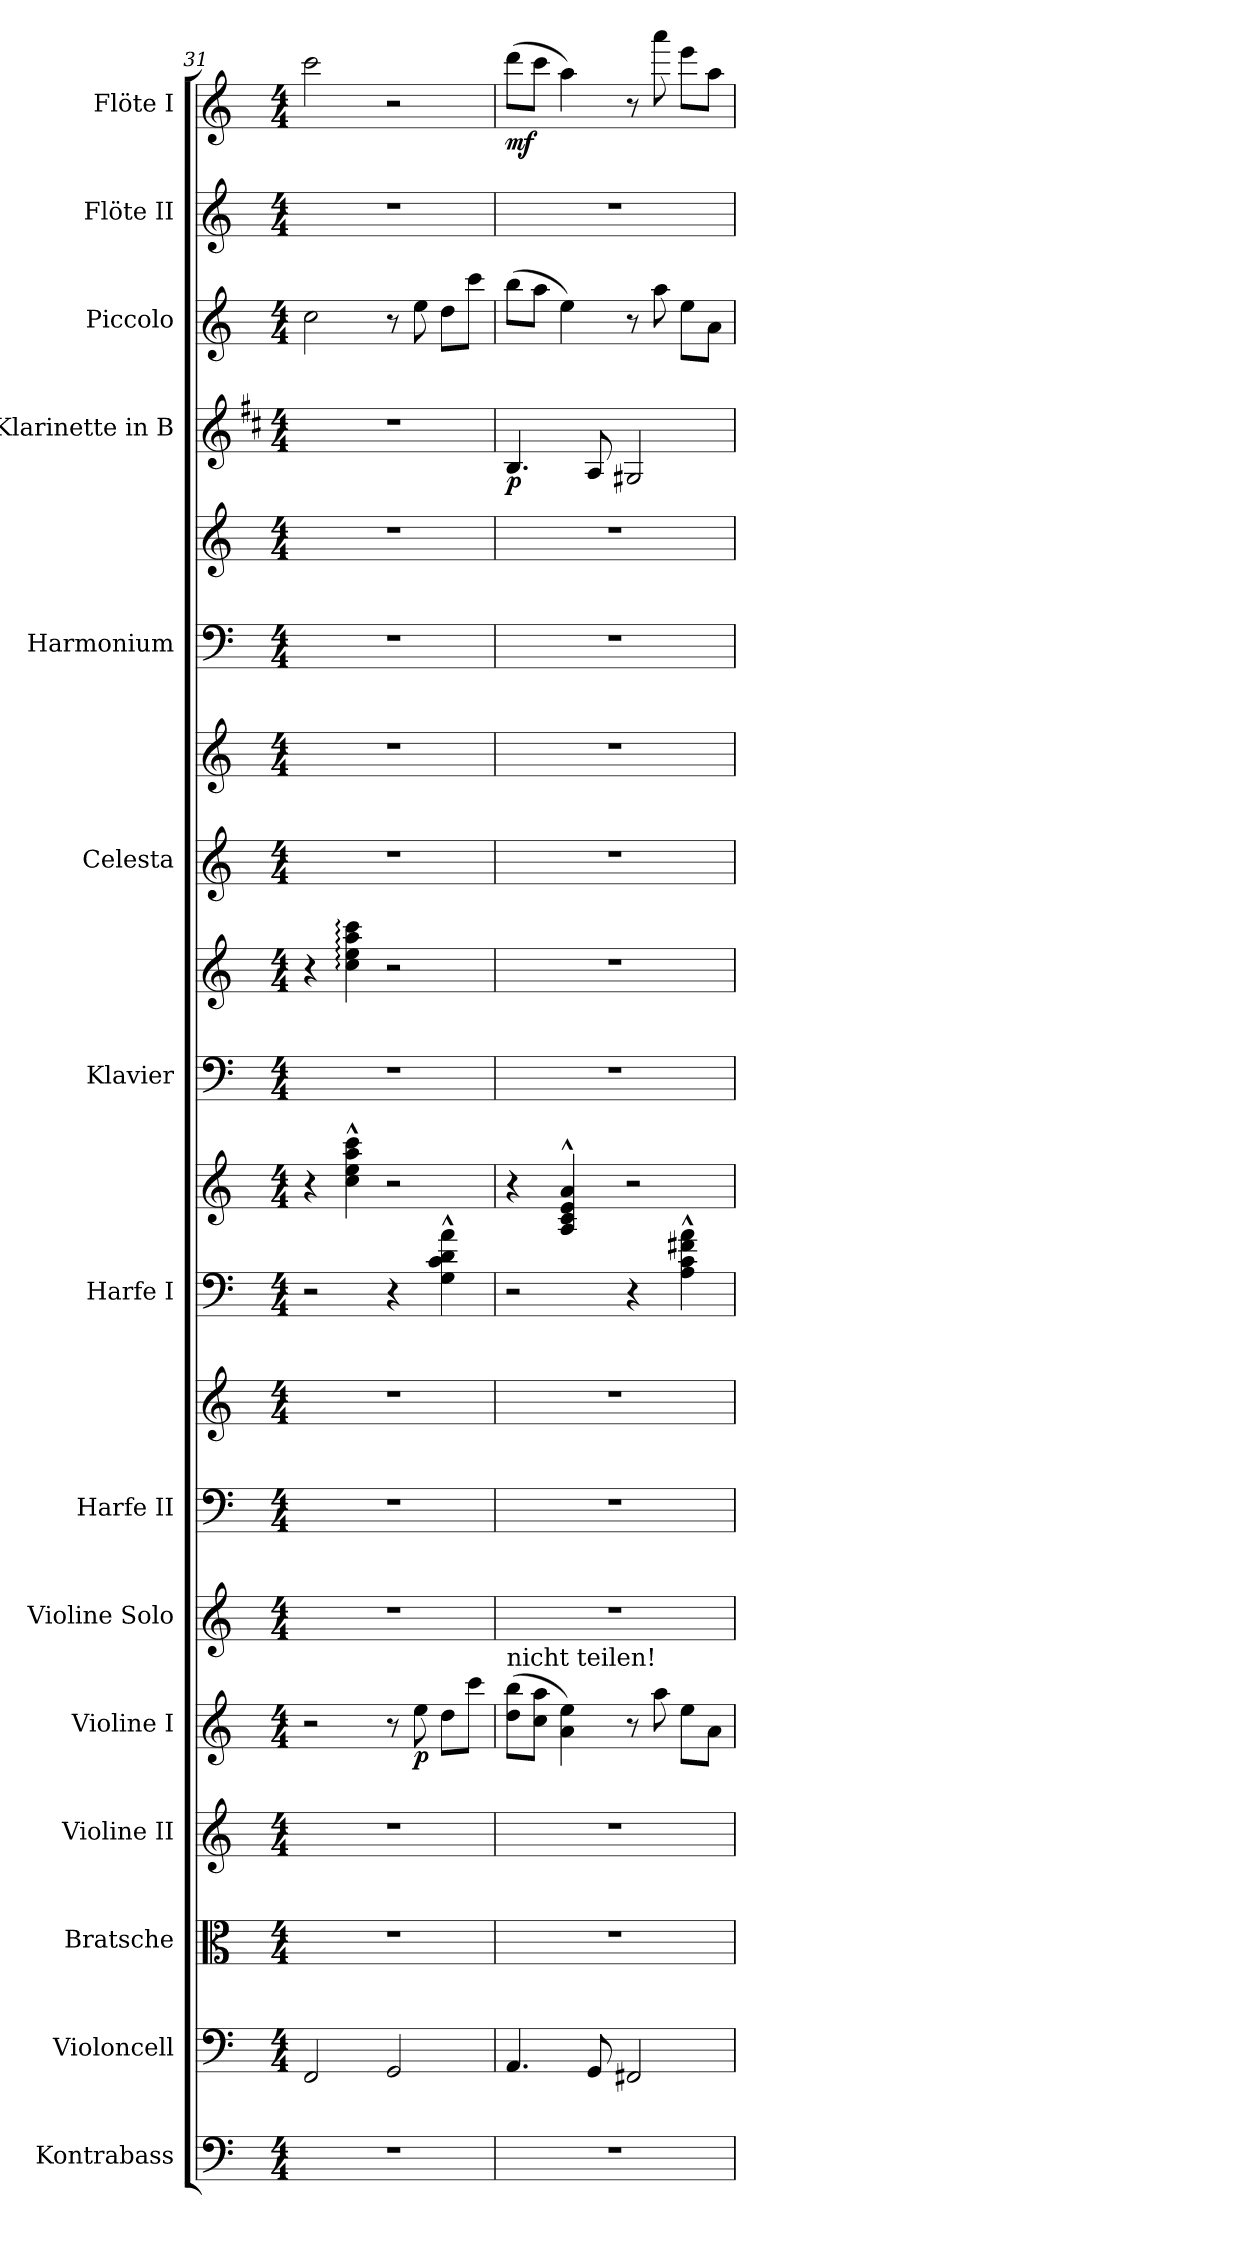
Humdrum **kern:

**kern	**kern	**kern	**kern	**kern	**dynam	**kern	**kern	**kern	**kern	**kern	**kern	**kern	**kern	**kern	**kern	**kern	**kern	**dynam	**kern	**kern	**kern	**dynam
*part15	*part14	*part13	*part12	*part11	*part11	*part10	*part9	*part9	*part8	*part8	*part7	*part7	*part6	*part6	*part5	*part5	*part4	*part4	*part3	*part2	*part1	*part1
*staff20	*staff19	*staff18	*staff17	*staff16	*staff16	*staff15	*staff14	*staff13	*staff12	*staff11	*staff10	*staff9	*staff8	*staff7	*staff6	*staff5	*staff4	*staff4	*staff3	*staff2	*staff1	*staff1
*I"Kontrabass	*I"Violoncell	*I"Bratsche	*I"Violine II	*I"Violine I	*	*I"Violine Solo	*I"Harfe II	*	*I"Harfe I	*	*I"Klavier	*	*I"Celesta	*	*I"Harmonium	*	*I"Klarinette in B	*	*I"Piccolo	*I"Flöte II	*I"Flöte I	*
*I'Kb.	*I'Vlc.	*I'Br.	*I'Vl. II	*I'Vl. I	*	*I'Vl. Solo	*I'Hfe. II	*	*I'Hfe. I	*	*I'Klav.	*	*I'Cel.	*	*I'Harm.	*	*I'Kl. in B	*	*I'Picc.	*I'Fl. II	*I'Fl. I	*
*clefF4	*clefF4	*clefC3	*clefG2	*clefG2	*	*clefG2	*clefF4	*clefG2	*clefF4	*clefG2	*clefF4	*clefG2	*clefG2	*clefG2	*clefF4	*clefG2	*clefG2	*	*clefG2	*clefG2	*clefG2	*
*ITrd7c12	*	*	*	*	*	*	*	*	*	*	*	*	*ITrd-7c-12	*ITrd-7c-12	*	*	*ITrd1c2	*	*ITrd-7c-12	*	*	*
*k[]	*k[]	*k[]	*k[]	*k[]	*	*k[]	*k[]	*k[]	*k[]	*k[]	*k[]	*k[]	*k[]	*k[]	*k[]	*k[]	*k[]	*	*k[]	*k[]	*k[]	*
*C:	*C:	*C:	*C:	*C:	*	*C:	*C:	*C:	*C:	*C:	*C:	*C:	*C:	*C:	*C:	*C:	*C:	*	*C:	*C:	*C:	*
*M4/4	*M4/4	*M4/4	*M4/4	*M4/4	*	*M4/4	*M4/4	*M4/4	*M4/4	*M4/4	*M4/4	*M4/4	*M4/4	*M4/4	*M4/4	*M4/4	*M4/4	*	*M4/4	*M4/4	*M4/4	*
=31	=31	=31	=31	=31	=31	=31	=31	=31	=31	=31	=31	=31	=31	=31	=31	=31	=31	=31	=31	=31	=31	=31
1r	2FFi/	1r	1r	2r	.	1r	1r	1r	2r	4r	1r	4r	1r	1r	1r	1r	1r	.	2ccci\	1r	2ccci\	.
.	.	.	.	.	.	.	.	.	.	4cci\^^ 4eei^^ 4aai^^ 4ccci^^	.	4cci\: 4eei: 4aai: 4ccci:	.	.	.	.	.	.	.	.	.	.
.	2GGi/	.	.	8r	.	.	.	.	4r	2r	.	2r	.	.	.	.	.	.	8r	.	2r	.
.	.	.	.	8eei\	p	.	.	.	.	.	.	.	.	.	.	.	.	.	8eeei\	.	.	.
.	.	.	.	8ddi\L	.	.	.	.	4Gi\^^ 4ci^^ 4di^^ 4ai^^	.	.	.	.	.	.	.	.	.	8dddi\L	.	.	.
.	.	.	.	8ccci\J	.	.	.	.	.	.	.	.	.	.	.	.	.	.	8cccci\J	.	.	.
=32	=32	=32	=32	=32	=32	=32	=32	=32	=32	=32	=32	=32	=32	=32	=32	=32	=32	=32	=32	=32	=32	=32
!	!	!	!	!LO:TX:a:t=nicht teilen!	!	!	!	!	!	!	!	!	!	!	!	!	!	!	!	!	!	!
1r	4.AAi/	1r	1r	(8ddi\ 8bbiL	.	1r	1r	1r	2r	4r	1r	1r	1r	1r	1r	1r	4.Ai/	p	(8bbbi\L	1r	(8dddi\L	mf
.	.	.	.	8cci\ 8aaiJ	.	.	.	.	.	.	.	.	.	.	.	.	.	.	8aaai\J	.	8ccci\J	.
.	.	.	.	4ai\ 4eei)	.	.	.	.	.	4Ai/^^ 4ci^^ 4ei^^ 4ai^^	.	.	.	.	.	.	.	.	4eeei\)	.	4aai\)	.
.	8GGi/	.	.	.	.	.	.	.	.	.	.	.	.	.	.	.	8Gi/	.	.	.	.	.
.	2FF#Xi/	.	.	8r	.	.	.	.	4r	2r	.	.	.	.	.	.	2F#Xi/	.	8r	.	8r	.
.	.	.	.	8aai\	.	.	.	.	.	.	.	.	.	.	.	.	.	.	8aaai\	.	8aaai\	.
.	.	.	.	8eei\L	.	.	.	.	4Ai\^^ 4ci^^ 4f#Xi^^ 4ai^^	.	.	.	.	.	.	.	.	.	8eeei\L	.	8eeei\L	.
.	.	.	.	8ai\J	.	.	.	.	.	.	.	.	.	.	.	.	.	.	8aai\J	.	8aai\J	.
=	=	=	=	=	=	=	=	=	=	=	=	=	=	=	=	=	=	=	=	=	=	=
*-	*-	*-	*-	*-	*-	*-	*-	*-	*-	*-	*-	*-	*-	*-	*-	*-	*-	*-	*-	*-	*-	*-
